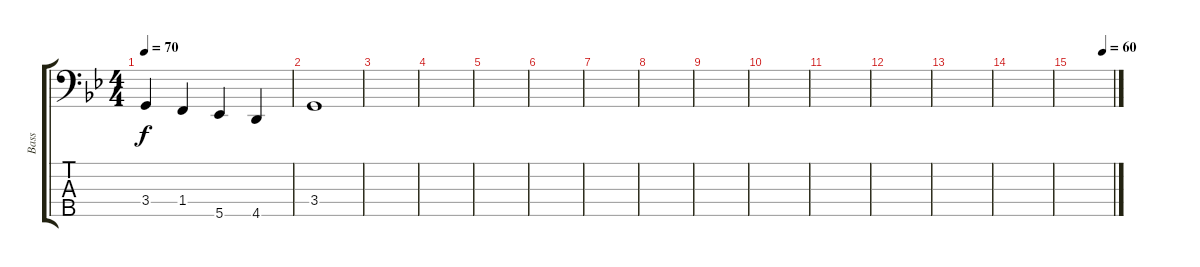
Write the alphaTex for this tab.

\track ("Bass" "Bass") {instrument electricbassfinger}
\staff {score tabs}
\tuning (G2 D2 A1 E1 Bb0) {hide}
\ts (4 4)
\tempo 70
\clef f4
\ks gminor
3.4.4{dy f} 1.4.4 5.5.4 4.5.4 |
3.4.1 |
|
|
|
|
|
|
|
|
|
|
|
|
\tempo (60 0.75)
